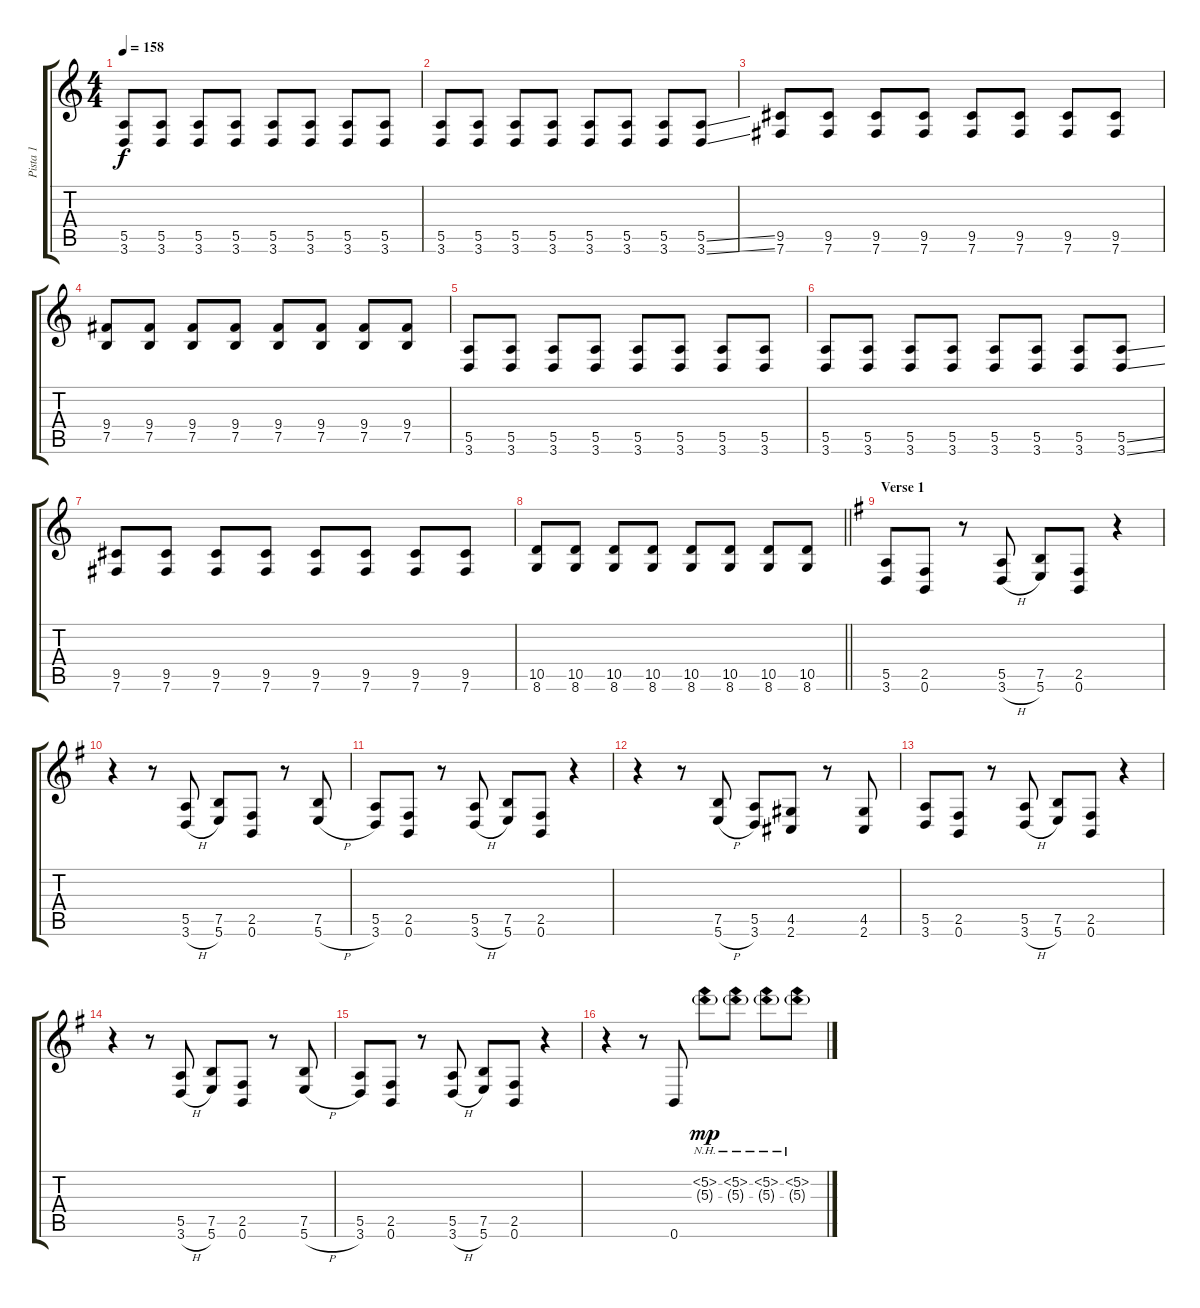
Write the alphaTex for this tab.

\track ("Pista 1" "Pista 1") {instrument distortionguitar}
\staff {score tabs}
\tuning (B3 Gb3 D3 A2 E2 B1) {hide}
\ts (4 4)
\tempo 158
\clef g2
\ks c
(5.5 3.6).8{dy f} (5.5 3.6).8 (5.5 3.6).8 (5.5 3.6).8 (5.5 3.6).8 (5.5 3.6).8 (5.5 3.6).8 (5.5 3.6).8 |
(5.5 3.6).8 (5.5 3.6).8 (5.5 3.6).8 (5.5 3.6).8 (5.5 3.6).8 (5.5 3.6).8 (5.5 3.6).8 (5.5{ss} 3.6{ss}).8 |
(9.5 7.6).8 (9.5 7.6).8 (9.5 7.6).8 (9.5 7.6).8 (9.5 7.6).8 (9.5 7.6).8 (9.5 7.6).8 (9.5 7.6).8 |
(9.4 7.5).8 (9.4 7.5).8 (9.4 7.5).8 (9.4 7.5).8 (9.4 7.5).8 (9.4 7.5).8 (9.4 7.5).8 (9.4 7.5).8 |
(5.5 3.6).8 (5.5 3.6).8 (5.5 3.6).8 (5.5 3.6).8 (5.5 3.6).8 (5.5 3.6).8 (5.5 3.6).8 (5.5 3.6).8 |
(5.5 3.6).8 (5.5 3.6).8 (5.5 3.6).8 (5.5 3.6).8 (5.5 3.6).8 (5.5 3.6).8 (5.5 3.6).8 (5.5{ss} 3.6{ss}).8 |
(9.5 7.6).8 (9.5 7.6).8 (9.5 7.6).8 (9.5 7.6).8 (9.5 7.6).8 (9.5 7.6).8 (9.5 7.6).8 (9.5 7.6).8 |
\barLineRight lightlight
(10.5 8.6).8 (10.5 8.6).8 (10.5 8.6).8 (10.5 8.6).8 (10.5 8.6).8 (10.5 8.6).8 (10.5 8.6).8 (10.5 8.6).8 |
\section ("" "Verse 1")
\ks g
(5.5 3.6).8 (2.5 0.6).8 r.8 (5.5 3.6{h}).8 (7.5 5.6).8 (2.5 0.6).8 r.4 |
r.4 r.8 (5.5 3.6{h}).8 (7.5 5.6).8 (2.5 0.6).8 r.8 (7.5 5.6{h}).8 |
(5.5 3.6).8 (2.5 0.6).8 r.8 (5.5 3.6{h}).8 (7.5 5.6).8 (2.5 0.6).8 r.4 |
r.4 r.8 (7.5 5.6{h}).8 (5.5 3.6).8 (4.5 2.6).8 r.8 (4.5 2.6).8 |
(5.5 3.6).8 (2.5 0.6).8 r.8 (5.5 3.6{h}).8 (7.5 5.6).8 (2.5 0.6).8 r.4 |
r.4 r.8 (5.5 3.6{h}).8 (7.5 5.6).8 (2.5 0.6).8 r.8 (7.5 5.6{h}).8 |
(5.5 3.6).8 (2.5 0.6).8 r.8 (5.5 3.6{h}).8 (7.5 5.6).8 (2.5 0.6).8 r.4 |
r.4 r.8 0.6.8 (5.2{nh} 5.3{nh g}).8{dy mp} (5.2{nh} 5.3{nh g}).8 (5.2{nh} 5.3{nh g}).8 (5.2{nh} 5.3{nh g}).8
